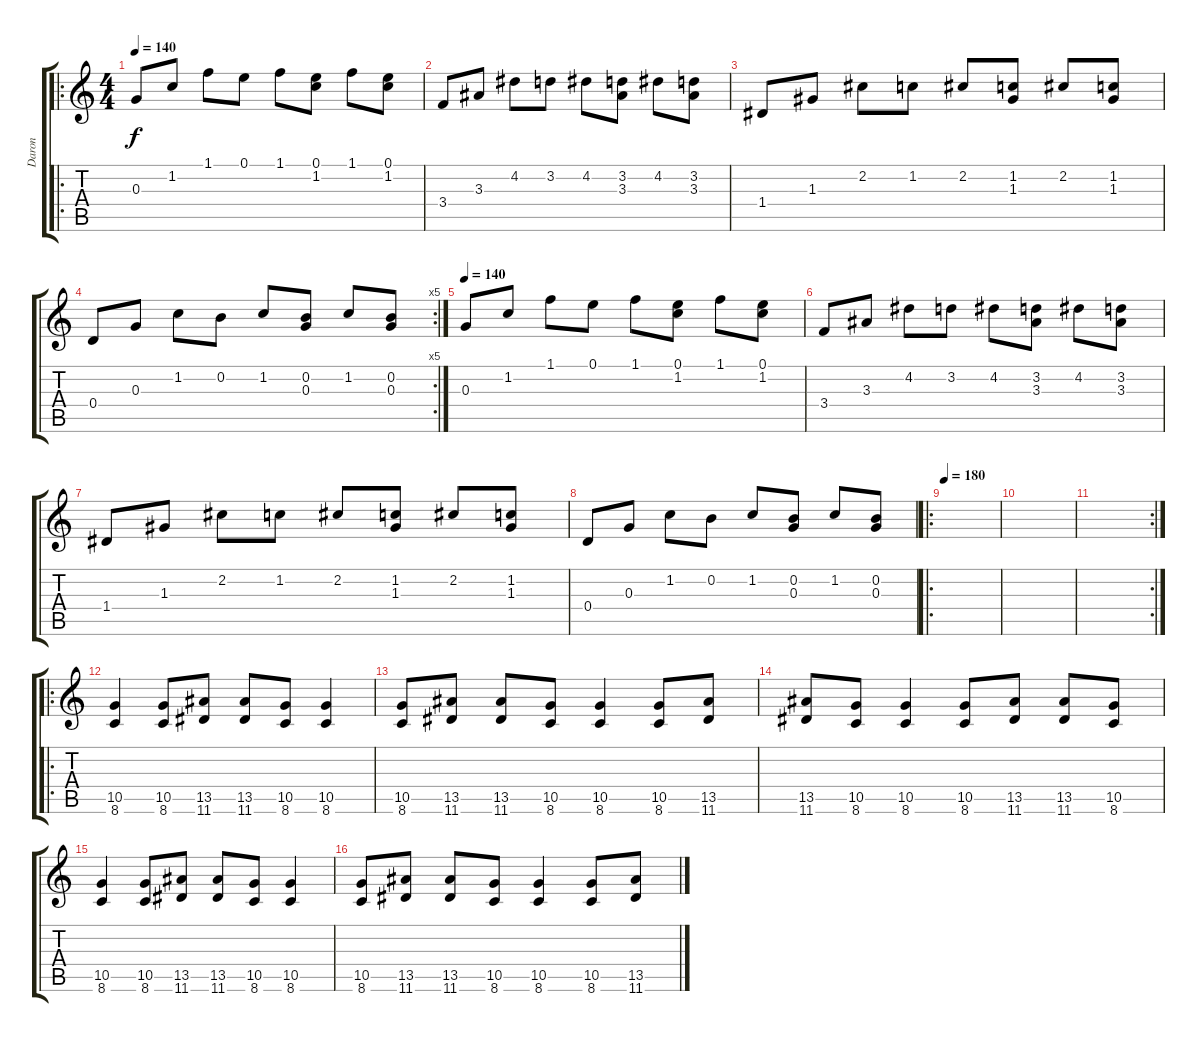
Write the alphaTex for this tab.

\track ("Daron" "Daron") {instrument overdrivenguitar}
\staff {score tabs}
\tuning (E4 B3 G3 D3 A2 E2) {hide}
\ro
\ts (4 4)
\tempo 140
\clef g2
\ks c
0.3.8{dy f instrument electricguitarmuted} 1.2.8 1.1.8 0.1.8 1.1.8 (0.1 1.2).8 1.1.8 (0.1 1.2).8 |
3.4.8 3.3.8 4.2.8 3.2.8 4.2.8 (3.2 3.3).8 4.2.8 (3.2 3.3).8 |
1.4.8 1.3.8 2.2.8 1.2.8 2.2.8 (1.2 1.3).8 2.2.8 (1.2 1.3).8 |
\rc 5
0.4.8 0.3.8 1.2.8 0.2.8 1.2.8 (0.2 0.3).8 1.2.8 (0.2 0.3).8 |
\tempo 140
0.3.8{instrument electricguitarmuted} 1.2.8 1.1.8 0.1.8 1.1.8 (0.1 1.2).8 1.1.8 (0.1 1.2).8 |
3.4.8 3.3.8 4.2.8 3.2.8 4.2.8 (3.2 3.3).8 4.2.8 (3.2 3.3).8 |
1.4.8 1.3.8 2.2.8 1.2.8 2.2.8 (1.2 1.3).8 2.2.8 (1.2 1.3).8 |
0.4.8 0.3.8 1.2.8 0.2.8 1.2.8 (0.2 0.3).8 1.2.8 (0.2 0.3).8 |
\ro
\tempo 180
|
|
\rc 2
|
\ro
(10.5 8.6).4{instrument distortionguitar} (10.5 8.6).8 (13.5 11.6).8 (13.5 11.6).8 (10.5 8.6).8 (10.5 8.6).4 |
(10.5 8.6).8 (13.5 11.6).8 (13.5 11.6).8 (10.5 8.6).8 (10.5 8.6).4 (10.5 8.6).8 (13.5 11.6).8 |
(13.5 11.6).8 (10.5 8.6).8 (10.5 8.6).4 (10.5 8.6).8 (13.5 11.6).8 (13.5 11.6).8 (10.5 8.6).8 |
(10.5 8.6).4 (10.5 8.6).8 (13.5 11.6).8 (13.5 11.6).8 (10.5 8.6).8 (10.5 8.6).4 |
(10.5 8.6).8 (13.5 11.6).8 (13.5 11.6).8 (10.5 8.6).8 (10.5 8.6).4 (10.5 8.6).8 (13.5 11.6).8
